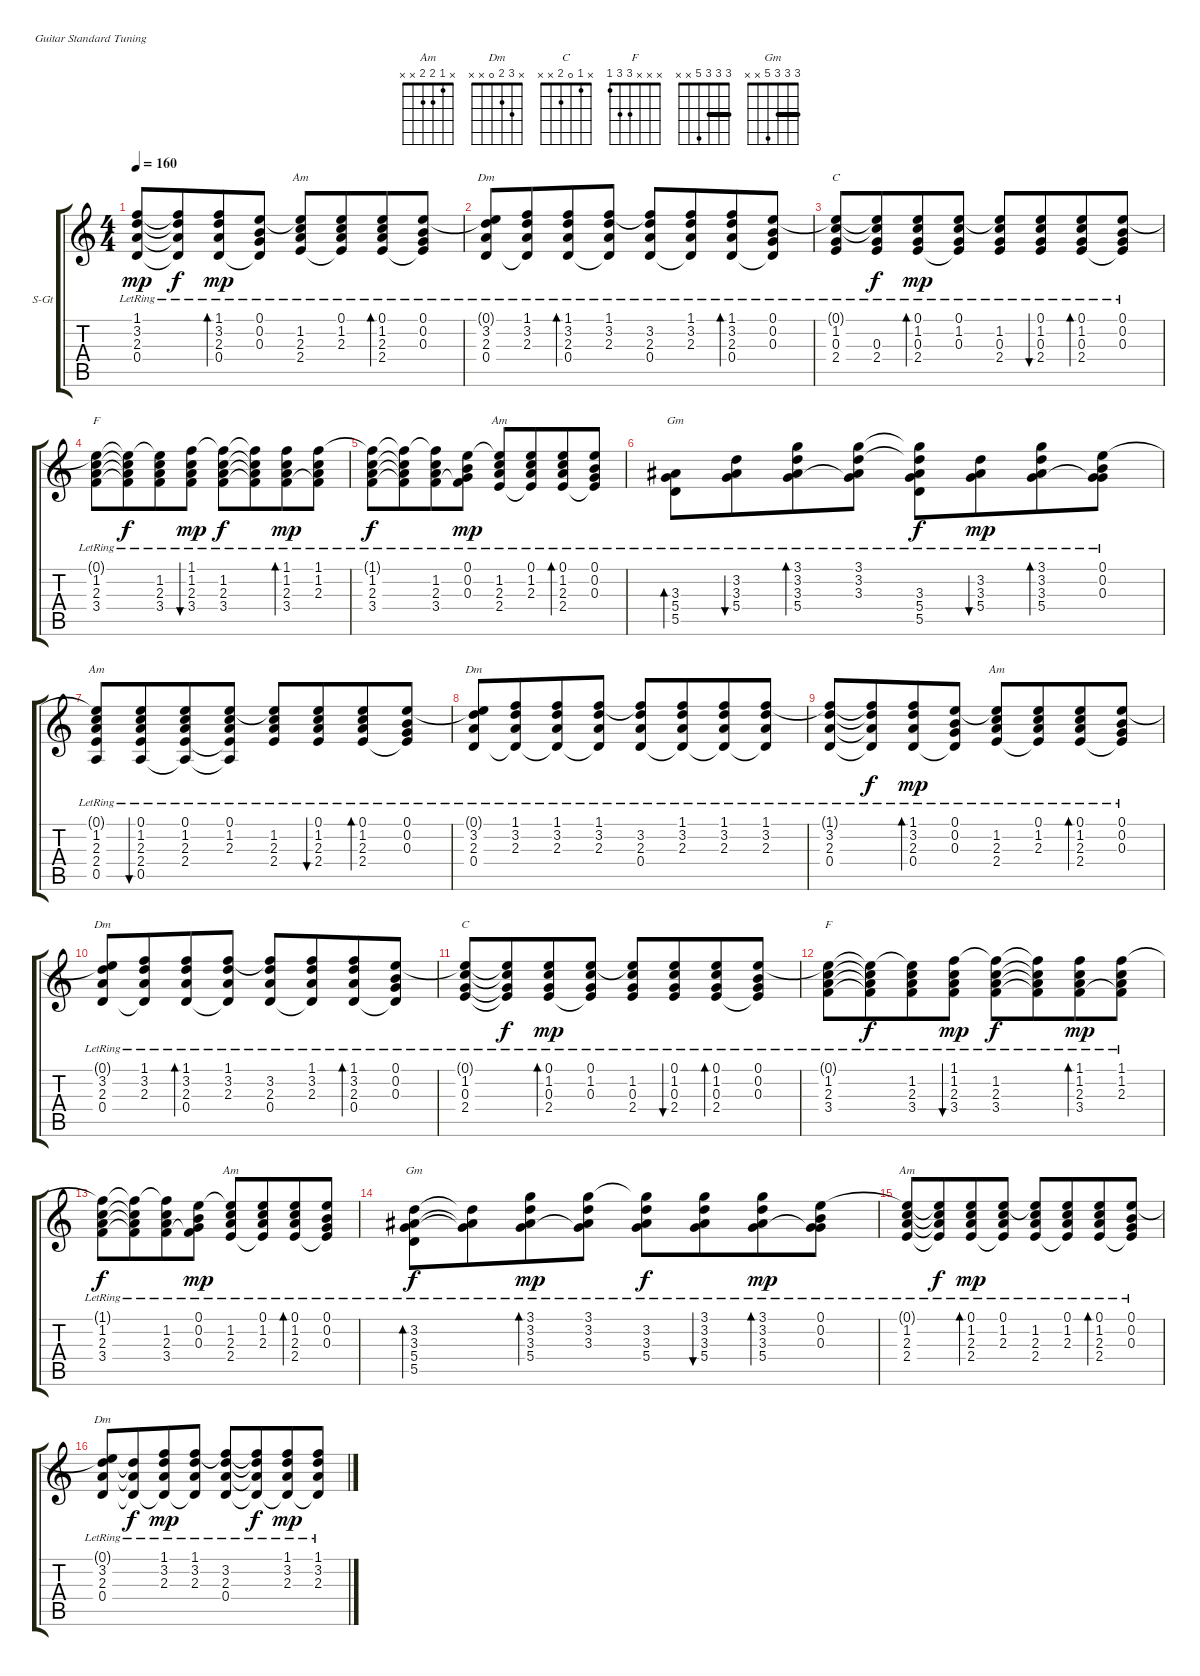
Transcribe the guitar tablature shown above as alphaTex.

\bracketExtendMode groupsimilarinstruments
\firstSystemTrackNameOrientation horizontal
\otherSystemsTrackNameOrientation horizontal
\track ("Гитара 1" "S-Gt") {instrument acousticguitarsteel}
\staff {score tabs}
\tuning (E4 B3 G3 D3 A2 E2)
\chord ("Am" x 1 2 2 x x)
\chord ("Dm" x 3 2 0 x x)
\chord ("C" x 1 0 2 x x)
\chord ("F" x x x 3 3 1)
\chord ("" x 1 0 2 x x)
\chord ("Gm" 3 3 3 5 x x) {barre (3 3)}
\chord ("" x 1 2 2 x x)
\chord ("" x 3 2 0 x x)
\chord ("" 3 3 3 5 x x) {barre (3 3)}
\ts (4 4)
\tempo 160
\clef g2
\ks c
(1.1{lr t} 3.2{lr} 2.3{lr} 0.4{lr}).8{ch "" dy mp} (1.1{lr t} 3.2{lr t} 2.3{lr t} 0.4{lr t}).8{dy f beam merge} (1.1{lr} 3.2{lr} 2.3{lr} 0.4{lr}).8{bd 60 dy mp} (0.1{lr} 0.2{lr} 0.3{lr} 0.4{lr t}).8 (0.1{lr t} 1.2{lr} 2.3{lr} 2.4{lr}).8{ch "Am"} (0.1{lr} 1.2{lr} 2.3{lr} 2.4{lr t}).8{beam merge} (0.1 1.2{lr} 2.3{lr} 2.4{lr}).8{bd 60} (0.1{lr} 0.2{lr} 0.3{lr} 2.4{lr t}).8 |
(0.1{lr t} 3.2{lr} 2.3{lr} 0.4{lr}).8{ch "Dm"} (1.1{lr} 3.2{lr} 2.3{lr} 0.4{lr t}).8{beam merge} (1.1{lr} 3.2{lr} 2.3{lr} 0.4{lr}).8{bd 60} (1.1{lr} 3.2{lr} 2.3{lr} 0.4{lr t}).8 (1.1{lr t} 3.2{lr} 2.3{lr} 0.4{lr}).8 (1.1{lr} 3.2{lr} 2.3{lr} 0.4{lr t}).8{beam merge} (1.1{lr} 3.2{lr} 2.3{lr} 0.4{lr}).8{bd 60} (0.1{lr} 0.2{lr} 0.3{lr} 0.4{lr t}).8 |
(0.1{lr t} 1.2{lr} 0.3{lr} 2.4{lr}).8{ch "C"} (0.1{lr t} 1.2{lr t} 0.3{lr} 2.4{lr}).8{dy f beam merge} (0.1{lr} 1.2{lr} 0.3{lr} 2.4{lr}).8{bd 60 dy mp} (0.1{lr} 1.2{lr} 0.3{lr} 2.4{lr t}).8 (0.1{lr t} 1.2{lr} 0.3{lr} 2.4{lr}).8{ch ""} (0.1{lr} 1.2{lr} 0.3{lr} 2.4{lr}).8{bu 60 beam merge} (0.1{lr} 1.2{lr} 0.3{lr} 2.4{lr}).8{bd 60} (0.1{lr} 0.2{lr} 0.3{lr} 2.4{lr t}).8 |
(0.1{lr t} 1.2{lr} 2.3{lr} 3.4{lr}).8{ch "F"} (0.1{lr t} 1.2{lr t} 2.3{lr t} 3.4{lr t}).8{dy f beam merge} (0.1{lr t} 1.2{lr} 2.3{lr} 3.4{lr}).8 (1.1{lr} 1.2{lr} 2.3{lr} 3.4).8{bu 60 dy mp} (1.1{lr t} 1.2{lr} 2.3{lr} 3.4{lr}).8{dy f} (1.1{lr t} 1.2{lr t} 2.3{lr t} 3.4{lr t}).8{beam merge} (1.1{lr} 1.2{lr} 2.3{lr} 3.4{lr}).8{bd 60 dy mp} (1.1{lr} 1.2{lr} 2.3{lr} 3.4{lr t}).8 |
(1.1{lr t} 1.2{lr} 2.3{lr} 3.4{lr}).8{dy f} (1.1{lr t} 1.2{lr t} 2.3{lr t} 3.4{lr t}).8{beam merge} (1.1{lr t} 1.2{lr} 2.3{lr} 3.4{lr}).8 (0.1{lr} 0.2{lr} 0.3{lr} 3.4{lr t}).8{dy mp} (0.1{lr t} 1.2{lr} 2.3{lr} 2.4{lr}).8{ch "Am"} (0.1{lr} 1.2{lr} 2.3{lr} 2.4{lr t}).8{beam merge} (0.1 1.2{lr} 2.3{lr} 2.4{lr}).8{bd 60} (0.1{lr} 0.2{lr} 0.3{lr} 2.4{lr t}).8 |
(3.3{lr} 5.4{lr} 5.5).8{bd 60 ch "Gm"} (3.2{lr} 3.3{lr} 5.4).8{bu 60 beam merge} (3.1{lr} 3.2{lr} 3.3{lr} 5.4{lr}).8{bd 60} (3.1{lr} 3.2{lr} 3.3{lr} 5.4{lr t}).8 (3.1{lr t} 3.2{lr t} 3.3{lr} 5.4{lr} 5.5).8{ch "" dy f} (3.2{lr} 3.3{lr} 5.4).8{bu 60 dy mp beam merge} (3.1{lr} 3.2{lr} 3.3{lr} 5.4{lr}).8{bd 60} (0.1{lr} 0.2{lr} 0.3{lr} 5.4{lr t}).8 |
(0.1{lr t} 1.2{lr} 2.3{lr} 2.4{lr} 0.5).8{ch "Am"} (0.1{lr} 1.2{lr} 2.3{lr} 2.4 0.5).8{bu 60 beam merge} (0.1{lr} 1.2{lr} 2.3{lr} 2.4{lr} 0.5{t}).8 (0.1{lr} 1.2{lr} 2.3{lr} 2.4{lr t} 0.5{t}).8 (0.1{lr t} 1.2{lr} 2.3{lr} 2.4{lr}).8{ch ""} (0.1{lr} 1.2{lr} 2.3{lr} 2.4).8{bu 60 beam merge} (0.1{lr} 1.2{lr} 2.3{lr} 2.4{lr}).8{bd 60} (0.1{lr} 0.2{lr} 0.3{lr} 2.4{lr t}).8 |
(0.1{lr t} 3.2{lr} 2.3{lr} 0.4{lr}).8{ch "Dm"} (1.1{lr} 3.2{lr} 2.3{lr} 0.4{lr t}).8{beam merge} (1.1{lr} 3.2{lr} 2.3{lr} 0.4{lr t}).8 (1.1{lr} 3.2{lr} 2.3{lr} 0.4{lr t}).8 (1.1{lr t} 3.2{lr} 2.3{lr} 0.4{lr}).8 (1.1{lr} 3.2{lr} 2.3{lr} 0.4{lr t}).8{beam merge} (1.1{lr} 3.2{lr} 2.3{lr} 0.4{lr t}).8 (1.1{lr} 3.2{lr} 2.3{lr} 0.4{lr t}).8 |
(1.1{lr t} 3.2{lr} 2.3{lr} 0.4{lr}).8{ch ""} (1.1{lr t} 3.2{lr t} 2.3{lr t} 0.4{lr t}).8{dy f beam merge} (1.1{lr} 3.2{lr} 2.3{lr} 0.4{lr}).8{bd 60 dy mp} (0.1{lr} 0.2{lr} 0.3{lr} 0.4{lr t}).8 (0.1{lr t} 1.2{lr} 2.3{lr} 2.4{lr}).8{ch "Am"} (0.1{lr} 1.2{lr} 2.3{lr} 2.4{lr t}).8{beam merge} (0.1 1.2{lr} 2.3{lr} 2.4{lr}).8{bd 60} (0.1{lr} 0.2{lr} 0.3{lr} 2.4{lr t}).8 |
(0.1{lr t} 3.2{lr} 2.3{lr} 0.4{lr}).8{ch "Dm"} (1.1{lr} 3.2{lr} 2.3{lr} 0.4{lr t}).8{beam merge} (1.1{lr} 3.2{lr} 2.3{lr} 0.4{lr}).8{bd 60} (1.1{lr} 3.2{lr} 2.3{lr} 0.4{lr t}).8 (1.1{lr t} 3.2{lr} 2.3{lr} 0.4{lr}).8 (1.1{lr} 3.2{lr} 2.3{lr} 0.4{lr t}).8{beam merge} (1.1{lr} 3.2{lr} 2.3{lr} 0.4{lr}).8{bd 60} (0.1{lr} 0.2{lr} 0.3{lr} 0.4{lr t}).8 |
(0.1{lr t} 1.2{lr} 0.3{lr} 2.4{lr}).8{ch "C"} (0.1{lr t} 1.2{lr t} 0.3{lr t} 2.4{lr t}).8{dy f beam merge} (0.1{lr} 1.2{lr} 0.3{lr} 2.4{lr}).8{bd 60 dy mp} (0.1{lr} 1.2{lr} 0.3{lr} 2.4{lr t}).8 (0.1{lr t} 1.2{lr} 0.3{lr} 2.4{lr}).8{ch ""} (0.1{lr} 1.2{lr} 0.3{lr} 2.4{lr}).8{bu 60 beam merge} (0.1{lr} 1.2{lr} 0.3{lr} 2.4{lr}).8{bd 60} (0.1{lr} 0.2{lr} 0.3{lr} 2.4{lr t}).8 |
(0.1{lr t} 1.2{lr} 2.3{lr} 3.4{lr}).8{ch "F"} (0.1{lr t} 1.2{lr t} 2.3{lr t} 3.4{lr t}).8{dy f beam merge} (0.1{lr t} 1.2{lr} 2.3{lr} 3.4{lr}).8 (1.1{lr} 1.2{lr} 2.3{lr} 3.4).8{bu 60 dy mp} (1.1{lr t} 1.2{lr} 2.3{lr} 3.4{lr}).8{dy f} (1.1{lr t} 1.2{lr t} 2.3{lr t} 3.4{lr t}).8{beam merge} (1.1{lr} 1.2{lr} 2.3{lr} 3.4{lr}).8{bd 60 dy mp} (1.1{lr} 1.2{lr} 2.3{lr} 3.4{lr t}).8 |
(1.1{lr t} 1.2{lr} 2.3{lr} 3.4{lr}).8{dy f} (1.1{lr t} 1.2{lr t} 2.3{lr t} 3.4{lr t}).8{beam merge} (1.1{lr t} 1.2{lr} 2.3{lr} 3.4{lr}).8 (0.1{lr} 0.2{lr} 0.3{lr} 3.4{lr t}).8{dy mp} (0.1{lr t} 1.2{lr} 2.3{lr} 2.4{lr}).8{ch "Am"} (0.1{lr} 1.2{lr} 2.3{lr} 2.4{lr t}).8{beam merge} (0.1 1.2{lr} 2.3{lr} 2.4{lr}).8{bd 60} (0.1{lr} 0.2{lr} 0.3{lr} 2.4{lr t}).8 |
(3.2 3.3{lr} 5.4{lr} 5.5).8{bd 60 ch "Gm" dy f} (3.2{t} 3.3{lr t} 5.4{lr t}).8{beam merge} (3.1{lr} 3.2{lr} 3.3{lr} 5.4{lr}).8{bd 60 dy mp} (3.1{lr} 3.2{lr} 3.3{lr} 5.4{lr t}).8 (3.1{lr t} 3.2 3.3{lr} 5.4{lr}).8{ch "" dy f} (3.1 3.2{lr} 3.3{lr} 5.4).8{bu 60 beam merge} (3.1{lr} 3.2{lr} 3.3{lr} 5.4{lr}).8{bd 60 dy mp} (0.1{lr} 0.2{lr} 0.3{lr} 5.4{lr t}).8 |
(0.1{lr t} 1.2{lr} 2.3{lr} 2.4{lr}).8{ch "Am"} (0.1{lr t} 1.2{lr t} 2.3{lr t} 2.4{lr t}).8{dy f beam merge} (0.1{lr} 1.2{lr} 2.3{lr} 2.4{lr}).8{bd 60 dy mp} (0.1{lr} 1.2{lr} 2.3{lr} 2.4{lr t}).8 (0.1{lr t} 1.2{lr} 2.3{lr} 2.4{lr}).8{ch ""} (0.1{lr} 1.2{lr} 2.3{lr} 2.4{lr t}).8{beam merge} (0.1{lr} 1.2{lr} 2.3{lr} 2.4{lr}).8{bd 60} (0.1{lr} 0.2{lr} 0.3{lr} 2.4{lr t}).8 |
(0.1{lr t} 3.2{lr} 2.3{lr} 0.4{lr}).8{ch "Dm"} (3.2{lr t} 2.3{lr t} 0.4{lr t}).8{dy f beam merge} (1.1{lr} 3.2{lr} 2.3{lr} 0.4{lr t}).8{dy mp} (1.1{lr} 3.2{lr} 2.3{lr} 0.4{lr t}).8 (1.1{lr t} 3.2{lr} 2.3{lr} 0.4{lr}).8 (1.1{lr t} 3.2{lr t} 2.3{lr t} 0.4{lr t}).8{dy f beam merge} (1.1{lr} 3.2{lr} 2.3{lr} 0.4{lr t}).8{dy mp} (1.1{lr} 3.2{lr} 2.3{lr} 0.4{lr t}).8
